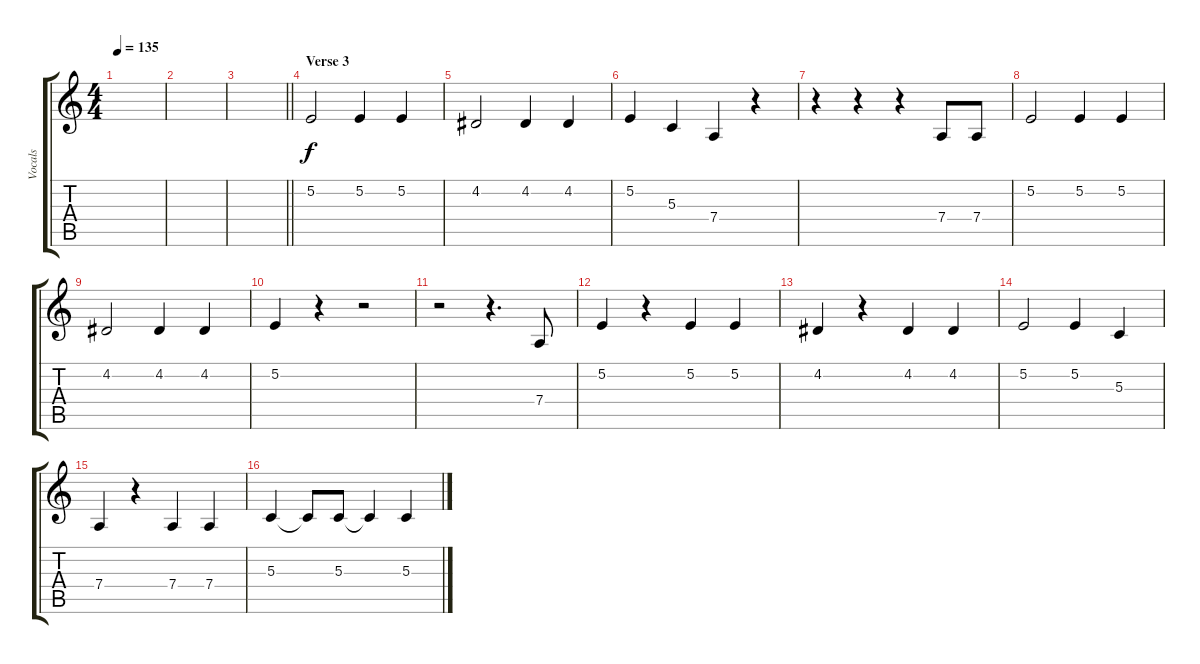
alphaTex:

\track ("Vocals" "Vocals") {instrument flute}
\staff {score tabs}
\tuning (E4 B3 G3 D3 A2 E2) {hide}
\ts (4 4)
\tempo 135
\clef g2
\ks c
|
|
\barLineRight lightlight
|
\section ("" "Verse 3")
5.2.2 5.2.4 5.2.4 |
4.2.2 4.2.4 4.2.4 |
5.2.4 5.3.4 7.4.4 r.4 |
r.4 r.4 r.4 7.4.8 7.4.8 |
5.2.2 5.2.4 5.2.4 |
4.2.2 4.2.4 4.2.4 |
5.2.4 r.4 r.2 |
r.2 r.4{d} 7.4.8 |
5.2.4 r.4 5.2.4 5.2.4 |
4.2.4 r.4 4.2.4 4.2.4 |
5.2.2 5.2.4 5.3.4 |
7.4.4 r.4 7.4.4 7.4.4 |
5.3.4 5.3{t}.8 5.3.8 5.3{t}.4 5.3.4
